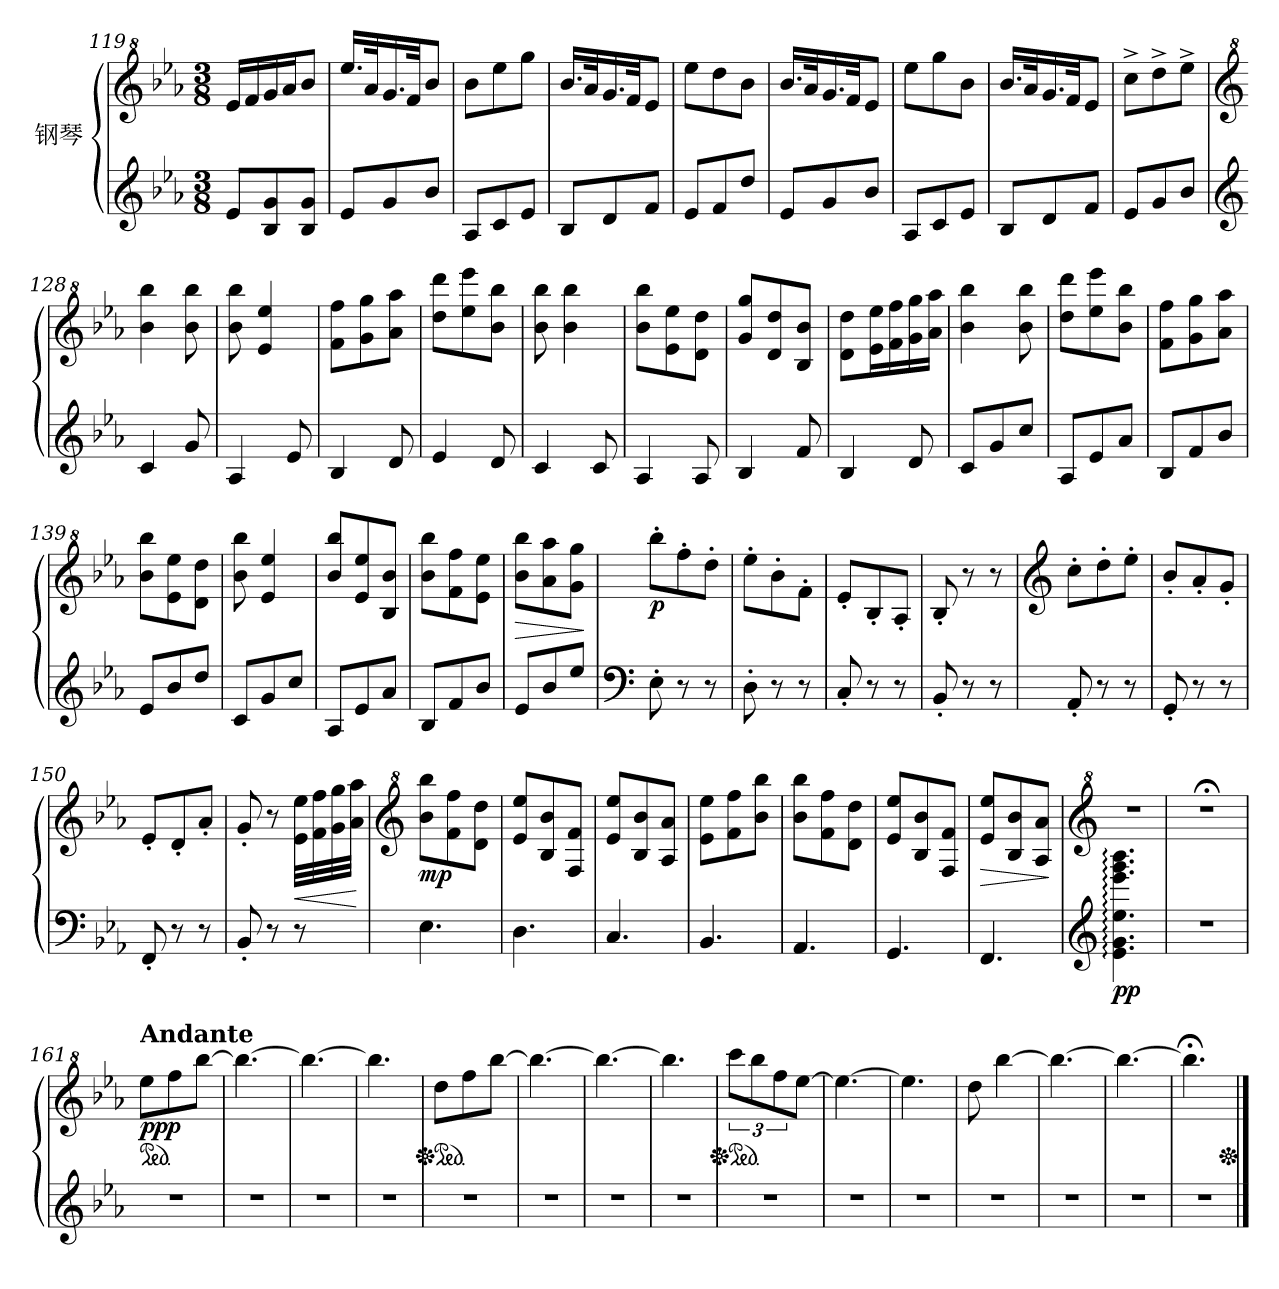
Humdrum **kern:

**kern	**kern	**dynam
*part1	*part1	*part1
*staff2	*staff1	*staff1/2
*I"钢琴	*	*
*clefG2	*clefG^2	*
*k[b-e-a-]	*k[b-e-a-]	*
*M3/8	*M3/8	*
=119	=119	=119
8e-/L	16ee-/LL	.
.	16ff/	.
8B-/ 8g/	16gg/	.
.	16aa-/J	.
8B-/ 8g/J	8bb-/J	.
!!LO:LB:g=z
=120	=120	=120
8e-/L	16.eee-/LL	.
.	32aa-/K	.
8g/	16.gg/	.
.	32ff/JK	.
8b-/J	8bb-/J	.
=121	=121	=121
8A-/L	8bb-\L	.
8c/	8eee-\	.
8e-/J	8ggg\J	.
=122	=122	=122
8B-/L	16.bb-/LL	.
.	32aa-/K	.
8d/	16.gg/	.
.	32ff/JK	.
8f/J	8ee-/J	.
=123	=123	=123
8e-/L	8eee-\L	.
8f/	8ddd\	.
8dd/J	8bb-\J	.
=124	=124	=124
8e-/L	16.bb-/LL	.
.	32aa-/K	.
8g/	16.gg/	.
.	32ff/JK	.
8b-/J	8ee-/J	.
=125	=125	=125
8A-/L	8eee-\L	.
8c/	8ggg\	.
8e-/J	8bb-\J	.
=126	=126	=126
8B-/L	16.bb-/LL	.
.	32aa-/K	.
8d/	16.gg/	.
.	32ff/JK	.
8f/J	8ee-/J	.
=127	=127	=127
8e-/L	8ccc^\L	.
8g/	8ddd^\	.
8b-/J	8eee-^\J	.
!!LO:LB:g=z
=128	=128	=128
*clefG2	*clefG^2	*
4c/	4bb-\ 4bbb-\	.
8g/	8bb-\ 8bbb-\	.
=129	=129	=129
4A-/	8bb-\ 8bbb-\	.
.	4ee-/ 4eee-/	.
8e-/	.	.
=130	=130	=130
4B-/	8ff\ 8fff\L	.
.	8gg\ 8ggg\	.
8d/	8aa-\ 8aaa-\J	.
=131	=131	=131
4e-/	8ddd\ 8dddd\L	.
.	8eee-\ 8eeee-\	.
8d/	8bb-\ 8bbb-\J	.
=132	=132	=132
4c/	8bb-\ 8bbb-\	.
.	4bb-\ 4bbb-\	.
8c/	.	.
=133	=133	=133
4A-/	8bb-\ 8bbb-\L	.
.	8ee-\ 8eee-\	.
8A-/	8dd\ 8ddd\J	.
=134	=134	=134
4B-/	8gg/ 8ggg/L	.
.	8dd/ 8ddd/	.
8f/	8b-/ 8bb-/J	.
=135	=135	=135
4B-/	8dd\ 8ddd\L	.
.	16ee-\ 16eee-\L	.
.	16ff\ 16fff\	.
8d/	16gg\ 16ggg\	.
.	16aa-\ 16aaa-\JJ	.
=136	=136	=136
8c/L	4bb-\ 4bbb-\	.
8g/	.	.
8cc/J	8bb-\ 8bbb-\	.
!!LO:LB:g=z
=137	=137	=137
8A-/L	8ddd\ 8dddd\L	.
8e-/	8eee-\ 8eeee-\	.
8a-/J	8bb-\ 8bbb-\J	.
=138	=138	=138
8B-/L	8ff\ 8fff\L	.
8f/	8gg\ 8ggg\	.
8b-/J	8aa-\ 8aaa-\J	.
=139	=139	=139
8e-/L	8bb-\ 8bbb-\L	.
8b-/	8ee-\ 8eee-\	.
8dd/J	8dd\ 8ddd\J	.
=140	=140	=140
8c/L	8bb-\ 8bbb-\	.
8g/	4ee-/ 4eee-/	.
8cc/J	.	.
=141	=141	=141
8A-/L	8bb-/ 8bbb-/L	.
8e-/	8ee-/ 8eee-/	.
8a-/J	8b-/ 8bb-/J	.
=142	=142	=142
8B-/L	8bb-\ 8bbb-\L	.
8f/	8ff\ 8fff\	.
8b-/J	8ee-\ 8eee-\J	.
=143	=143	=143
!	!	!LO:HP:b
8e-/L	8bb-\ 8bbb-\L	>
8b-/	8aa-\ 8aaa-\	.
8ee-/J	8gg\ 8ggg\J	.
.	.	]
=144	=144	=144
*clefF4	*	*
!	!	!LO:DY:b
8E-'\	8bbb-'\L	p
8r	8fff'\	.
8r	8ddd'\J	.
=145	=145	=145
8D'\	8eee-'\L	.
8r	8bb-'\	.
8r	8ff'\J	.
=146	=146	=146
8C'/	8ee-'/L	.
8r	8b-'/	.
8r	8a-'/J	.
!!LO:LB:g=z
=147	=147	=147
8BB-'/	8b-'/	.
8r	8r	.
8r	8r	.
=148	=148	=148
*	*clefG2	*
8AA-'/	8cc'\L	.
8r	8dd'\	.
8r	8ee-'\J	.
=149	=149	=149
8GG'/	8b-'/L	.
8r	8a-'/	.
8r	8g'/J	.
=150	=150	=150
8FF'/	8e-'/L	.
8r	8d'/	.
8r	8a-'/J	.
=151	=151	=151
8BB-'/	8g'/	.
8r	8r	.
!	!	!LO:HP:b
8r	32e-\ 32ee-\LLL	<
.	32f\ 32ff\	.
.	32g\ 32gg\	.
.	32a-\ 32aa-\JJJ	.
.	.	[
=152	=152	=152
*	*clefG^2	*
!	!	!LO:DY:b
4.E-\	8bb-\ 8bbb-\L	mp
.	8ff\ 8fff\	.
.	8dd\ 8ddd\J	.
=153	=153	=153
4.D\	8ee-/ 8eee-/L	.
.	8b-/ 8bb-/	.
.	8f/ 8ff/J	.
=154	=154	=154
4.C/	8ee-/ 8eee-/L	.
.	8b-/ 8bb-/	.
.	8a-/ 8aa-/J	.
!!LO:LB:g=z
=155	=155	=155
4.BB-/	8ee-\ 8eee-\L	.
.	8ff\ 8fff\	.
.	8bb-\ 8bbb-\J	.
=156	=156	=156
4.AA-/	8bb-\ 8bbb-\L	.
.	8ff\ 8fff\	.
.	8dd\ 8ddd\J	.
=157	=157	=157
4.GG/	8ee-/ 8eee-/L	.
.	8b-/ 8bb-/	.
.	8f/ 8ff/J	.
=158	=158	=158
!	!	!LO:HP:b
4.FF/	8ee-/ 8eee-/L	>
.	8b-/ 8bb-/	.
.	8a-/ 8aa-/J	.
.	.	]
=159	=159	=159
*clefG2	*clefG^2	*
!	!	!LO:DY:b=2
4.e-\: 4.g\: 4.ee-\: 4.eee-\: 4.ggg\: 4.bbb-\:	4.r	pp
=160	=160	=160
4.r	4.r;<	.
=161	=161	=161
*	*ped	*
!	!LO:TX:a:B:t=Andante	!
!	!	!LO:DY:b
4.r	8eee-\L	ppp
.	8fff\	.
.	[8bbb-\J	.
=162	=162	=162
4.r	4.bbb-\_	.
=163	=163	=163
4.r	4.bbb-\_	.
=164	=164	=164
4.r	4.bbb-\]	.
!!LO:PB:g=z
=165	=165	=165
*	*Xped	*
*	*ped	*
4.r	8ddd\L	.
.	8fff\	.
.	[8bbb-\J	.
=166	=166	=166
4.r	4.bbb-\_	.
=167	=167	=167
4.r	4.bbb-\_	.
=168	=168	=168
4.r	4.bbb-\]	.
=169	=169	=169
*	*Xped	*
*	*ped	*
4.r	12cccc\L	.
.	12bbb-\	.
.	12fff\	.
.	[8eee-\J	.
=170	=170	=170
4.r	4.eee-\_	.
=171	=171	=171
4.r	4.eee-\]	.
=172	=172	=172
4.r	8ddd\	.
.	[4bbb-\	.
=173	=173	=173
4.r	4.bbb-\_	.
=174	=174	=174
4.r	4.bbb-\_	.
=175	=175	=175
4.r	4.bbb-;<\]	.
*	*Xped	*
==	==	==
*-	*-	*-
